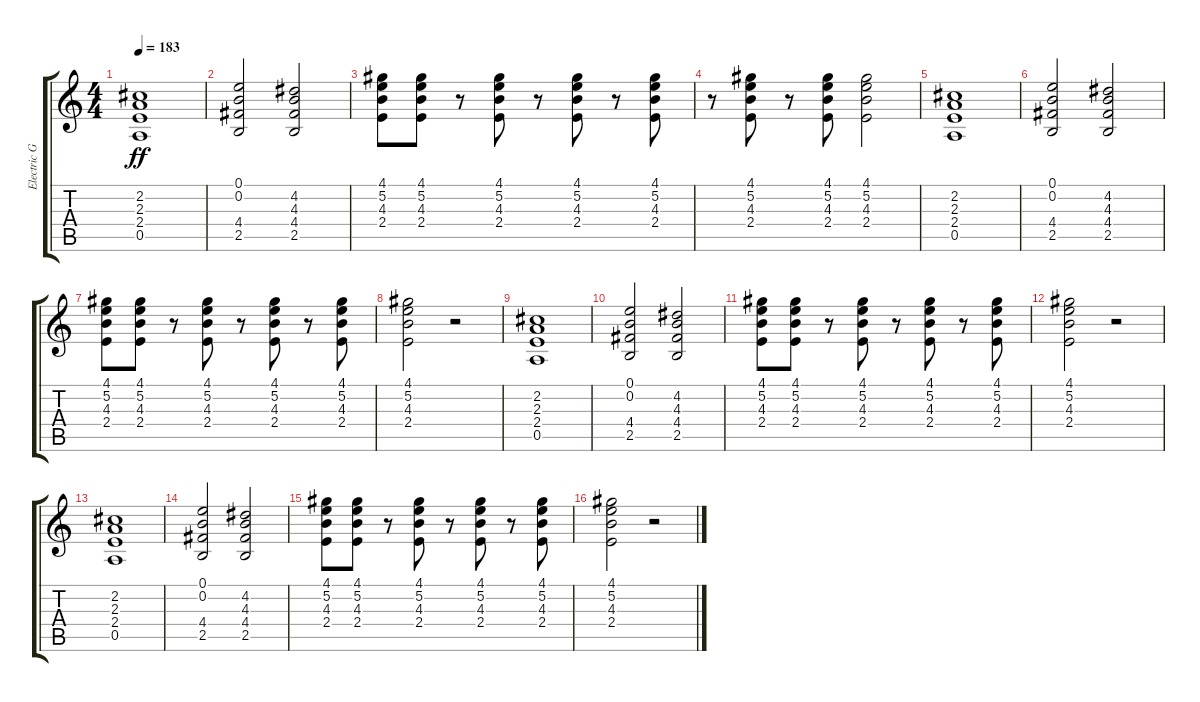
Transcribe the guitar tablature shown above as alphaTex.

\track ("Electric Guitar" "Electric G") {instrument overdrivenguitar}
\staff {score tabs}
\tuning (E4 B3 G3 D3 A2 E2) {hide}
\ts (4 4)
\tempo 183
\clef g2
\ks c
(2.2 2.3 2.4 0.5).1{dy ff} |
(0.1 0.2 4.4 2.5).2 (4.2 4.3 4.4 2.5).2 |
(4.1 5.2 4.3 2.4).8 (4.1 5.2 4.3 2.4).8 r.8 (4.1 5.2 4.3 2.4).8 r.8 (4.1 5.2 4.3 2.4).8 r.8 (4.1 5.2 4.3 2.4).8 |
r.8 (4.1 5.2 4.3 2.4).8 r.8 (4.1 5.2 4.3 2.4).8 (4.1 5.2 4.3 2.4).2 |
(2.2 2.3 2.4 0.5).1 |
(0.1 0.2 4.4 2.5).2 (4.2 4.3 4.4 2.5).2 |
(4.1 5.2 4.3 2.4).8 (4.1 5.2 4.3 2.4).8 r.8 (4.1 5.2 4.3 2.4).8 r.8 (4.1 5.2 4.3 2.4).8 r.8 (4.1 5.2 4.3 2.4).8 |
(4.1 5.2 4.3 2.4).2 r.2 |
(2.2 2.3 2.4 0.5).1 |
(0.1 0.2 4.4 2.5).2 (4.2 4.3 4.4 2.5).2 |
(4.1 5.2 4.3 2.4).8 (4.1 5.2 4.3 2.4).8 r.8 (4.1 5.2 4.3 2.4).8 r.8 (4.1 5.2 4.3 2.4).8 r.8 (4.1 5.2 4.3 2.4).8 |
(4.1 5.2 4.3 2.4).2 r.2 |
(2.2 2.3 2.4 0.5).1 |
(0.1 0.2 4.4 2.5).2 (4.2 4.3 4.4 2.5).2 |
(4.1 5.2 4.3 2.4).8 (4.1 5.2 4.3 2.4).8 r.8 (4.1 5.2 4.3 2.4).8 r.8 (4.1 5.2 4.3 2.4).8 r.8 (4.1 5.2 4.3 2.4).8 |
(4.1 5.2 4.3 2.4).2 r.2
